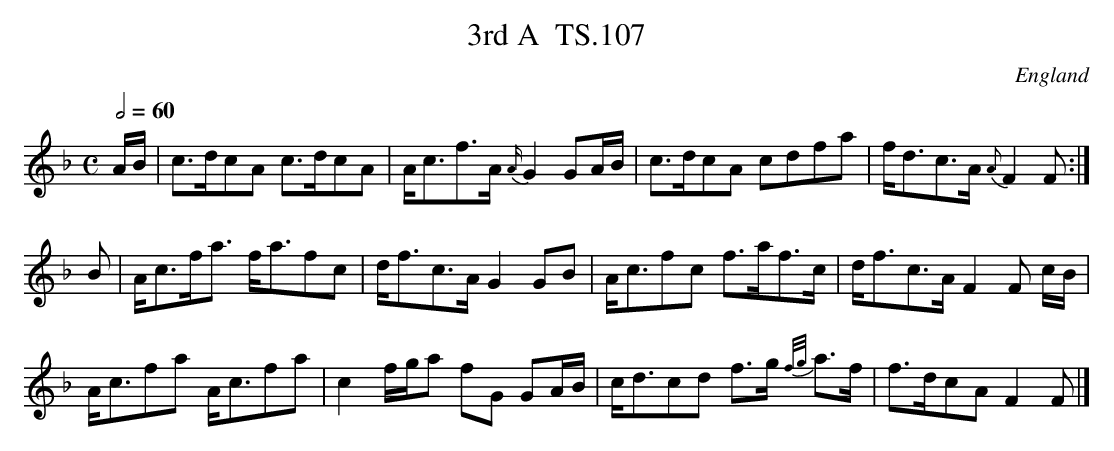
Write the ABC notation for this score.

X:1
T:3rd A  TS.107
M:C
L:1/8
Q:1/2=60
O:England
K:F major
A/B/|c>dcA c>dcA|A<cf>A  {A/}G2 GA/B/|c>dcA cdfa|f<dc>A {A}F2F:|!
B|A<cf<a f<afc|d<fc>A G2GB|A<cfc f>af>c|d<fc>AF2F c/B/|!
A<cfa A<cfa|c2f/g/a fG GA/B/|c<dcd f>g {f/g/}a>f|f>dcA F2F|]
